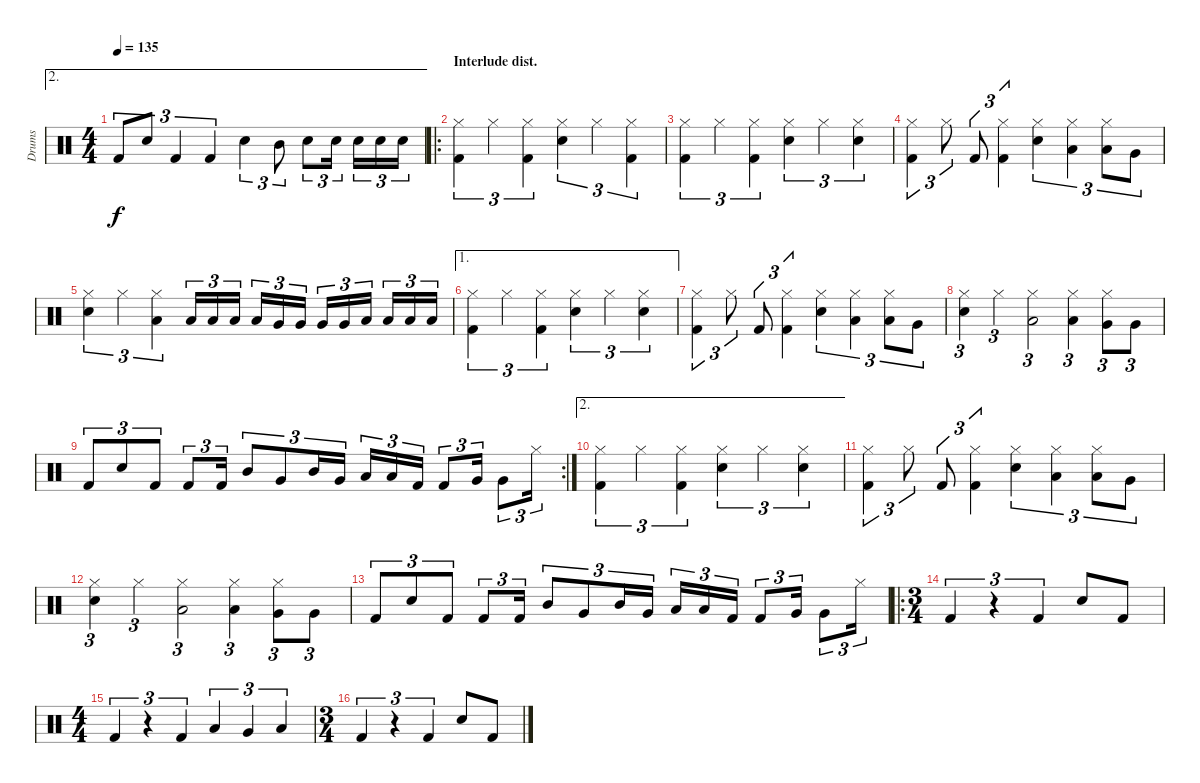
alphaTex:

\track ("Drums" "Drums") {instrument percussion}
\staff {score}
\articulation defaults
\ae 2
\ts (4 4)
\tempo 135
\clef neutral
\ks c "Kick (hit) 2".8{tu (3 2) dy f} "Electric Snare (hit)".8{tu (3 2)} "Kick (hit) 2".4{tu (3 2)} "Kick (hit) 2".4{tu (3 2)} "Electric Snare (hit)".4{tu (3 2)} "Mid Tom (hit)".8{tu (3 2)} "Electric Snare (hit)".8{tu (3 2)} "Electric Snare (hit)".16{tu (3 2)} "Electric Snare (hit)".16{tu (3 2)} "Electric Snare (hit)".16{tu (3 2)} "Electric Snare (hit)".16{tu (3 2)}
|
\ro
\section ("" "Interlude dist.")
("Hi-Hat (closed)" "Kick (hit) 2").4{tu (3 2)} "Hi-Hat (closed)".4{tu (3 2)} ("Hi-Hat (closed)" "Kick (hit) 2").4{tu (3 2)} ("Hi-Hat (closed)" "Electric Snare (hit)").4{tu (3 2)} "Hi-Hat (closed)".4{tu (3 2)} ("Hi-Hat (closed)" "Kick (hit) 2").4{tu (3 2)} |
("Hi-Hat (closed)" "Kick (hit) 2").4{tu (3 2)} "Hi-Hat (closed)".4{tu (3 2)} ("Hi-Hat (closed)" "Kick (hit) 2").4{tu (3 2)} ("Hi-Hat (closed)" "Electric Snare (hit)").4{tu (3 2)} "Hi-Hat (closed)".4{tu (3 2)} ("Hi-Hat (closed)" "Electric Snare (hit)").4{tu (3 2)} |
("Hi-Hat (closed)" "Kick (hit) 2").4{tu (3 2)} "Hi-Hat (closed)".8{tu (3 2)} "Kick (hit) 2".8{tu (3 2)} ("Hi-Hat (closed)" "Kick (hit) 2").4{tu (3 2)} ("Hi-Hat (closed)" "Electric Snare (hit)").4{tu (3 2)} ("Hi-Hat (closed)" "Low Tom (hit)").4{tu (3 2)} ("Hi-Hat (closed)" "Low Tom (hit)").8{tu (3 2)} "Very Low Tom (hit)".8{tu (3 2)} |
("Hi-Hat (closed)" "Electric Snare (hit)").4{tu (3 2)} "Hi-Hat (closed)".4{tu (3 2)} ("Hi-Hat (closed)" "Low Floor Tom (hit)").4{tu (3 2)} "Low Tom (hit)".16{tu (3 2)} "Low Tom (hit)".16{tu (3 2)} "Low Tom (hit)".16{tu (3 2)} "Low Tom (hit)".16{tu (3 2)} "Very Low Tom (hit)".16{tu (3 2)} "Very Low Tom (hit)".16{tu (3 2)} "Very Low Tom (hit)".16{tu (3 2)} "Very Low Tom (hit)".16{tu (3 2)} "Low Floor Tom (hit)".16{tu (3 2)} "Low Floor Tom (hit)".16{tu (3 2)} "Low Floor Tom (hit)".16{tu (3 2)} "Low Floor Tom (hit)".16{tu (3 2)} |
\ae 1
("Hi-Hat (closed)" "Kick (hit) 2").4{tu (3 2)} "Hi-Hat (closed)".4{tu (3 2)} ("Hi-Hat (closed)" "Kick (hit) 2").4{tu (3 2)} ("Hi-Hat (closed)" "Electric Snare (hit)").4{tu (3 2)} "Hi-Hat (closed)".4{tu (3 2)} ("Hi-Hat (closed)" "Electric Snare (hit)").4{tu (3 2)} |
("Hi-Hat (closed)" "Kick (hit) 2").4{tu (3 2)} "Hi-Hat (closed)".8{tu (3 2)} "Kick (hit) 2".8{tu (3 2)} ("Hi-Hat (closed)" "Kick (hit) 2").4{tu (3 2)} ("Hi-Hat (closed)" "Electric Snare (hit)").4{tu (3 2)} ("Hi-Hat (closed)" "Low Tom (hit)").4{tu (3 2)} ("Hi-Hat (closed)" "Low Tom (hit)").8{tu (3 2)} "Very Low Tom (hit)".8{tu (3 2)} |
("Hi-Hat (closed)" "Electric Snare (hit)").4{tu (3 2)} "Hi-Hat (closed)".4{tu (3 2)} ("Hi-Hat (closed)" "Low Floor Tom (hit)").2{tu (3 2)} ("Hi-Hat (closed)" "Low Floor Tom (hit)").4{tu (3 2)} ("Hi-Hat (closed)" "Very Low Tom (hit)").8{tu (3 2)} "Very Low Tom (hit)".8{tu (3 2)} |
\rc 2 "Kick (hit) 2".8{tu (3 2)} "Electric Snare (hit)".8{tu (3 2)} "Kick (hit) 2".8{tu (3 2)} "Kick (hit) 2".8{tu (3 2)} "Kick (hit) 2".16{tu (3 2)} "Mid Tom (hit)".8{tu (3 2)} "Very Low Tom (hit)".8{tu (3 2)} "Mid Tom (hit)".16{tu (3 2)} "Very Low Tom (hit)".16{tu (3 2)} "Low Floor Tom (hit)".16{tu (3 2)} "Low Floor Tom (hit)".16{tu (3 2)} "Kick (hit) 2".16{tu (3 2)} "Kick (hit) 2".8{tu (3 2)} "Very Low Tom (hit)".16{tu (3 2)} "Very Low Tom (hit)".8{tu (3 2)} "Hi-Hat (closed)".16{tu (3 2)}
|
\ae 2
("Hi-Hat (closed)" "Kick (hit) 2").4{tu (3 2)} "Hi-Hat (closed)".4{tu (3 2)} ("Hi-Hat (closed)" "Kick (hit) 2").4{tu (3 2)} ("Hi-Hat (closed)" "Electric Snare (hit)").4{tu (3 2)} "Hi-Hat (closed)".4{tu (3 2)} ("Hi-Hat (closed)" "Electric Snare (hit)").4{tu (3 2)} |
("Hi-Hat (closed)" "Kick (hit) 2").4{tu (3 2)} "Hi-Hat (closed)".8{tu (3 2)} "Kick (hit) 2".8{tu (3 2)} ("Hi-Hat (closed)" "Kick (hit) 2").4{tu (3 2)} ("Hi-Hat (closed)" "Electric Snare (hit)").4{tu (3 2)} ("Hi-Hat (closed)" "Low Tom (hit)").4{tu (3 2)} ("Hi-Hat (closed)" "Low Tom (hit)").8{tu (3 2)} "Very Low Tom (hit)".8{tu (3 2)} |
("Hi-Hat (closed)" "Electric Snare (hit)").4{tu (3 2)} "Hi-Hat (closed)".4{tu (3 2)} ("Hi-Hat (closed)" "Low Floor Tom (hit)").2{tu (3 2)} ("Hi-Hat (closed)" "Low Floor Tom (hit)").4{tu (3 2)} ("Hi-Hat (closed)" "Very Low Tom (hit)").8{tu (3 2)} "Very Low Tom (hit)".8{tu (3 2)} |
"Kick (hit) 2".8{tu (3 2)} "Electric Snare (hit)".8{tu (3 2)} "Kick (hit) 2".8{tu (3 2)} "Kick (hit) 2".8{tu (3 2)} "Kick (hit) 2".16{tu (3 2)} "Mid Tom (hit)".8{tu (3 2)} "Very Low Tom (hit)".8{tu (3 2)} "Mid Tom (hit)".16{tu (3 2)} "Very Low Tom (hit)".16{tu (3 2)} "Low Floor Tom (hit)".16{tu (3 2)} "Low Floor Tom (hit)".16{tu (3 2)} "Kick (hit) 2".16{tu (3 2)} "Kick (hit) 2".8{tu (3 2)} "Very Low Tom (hit)".16{tu (3 2)} "Very Low Tom (hit)".8{tu (3 2)} "Hi-Hat (closed)".16{tu (3 2)} |
\ro
\ts (3 4)
"Kick (hit) 2".4{tu (3 2)} r.4{tu (3 2)} "Kick (hit) 2".4{tu (3 2)} "Electric Snare (hit)".8 "Kick (hit) 2".8 |
\ts (4 4)
"Kick (hit) 2".4{tu (3 2)} r.4{tu (3 2)} "Kick (hit) 2".4{tu (3 2)} "Low Tom (hit)".4{tu (3 2)} "Very Low Tom (hit)".4{tu (3 2)} "Low Floor Tom (hit)".4{tu (3 2)} |
\ts (3 4)
"Kick (hit) 2".4{tu (3 2)} r.4{tu (3 2)} "Kick (hit) 2".4{tu (3 2)} "Electric Snare (hit)".8 "Kick (hit) 2".8
